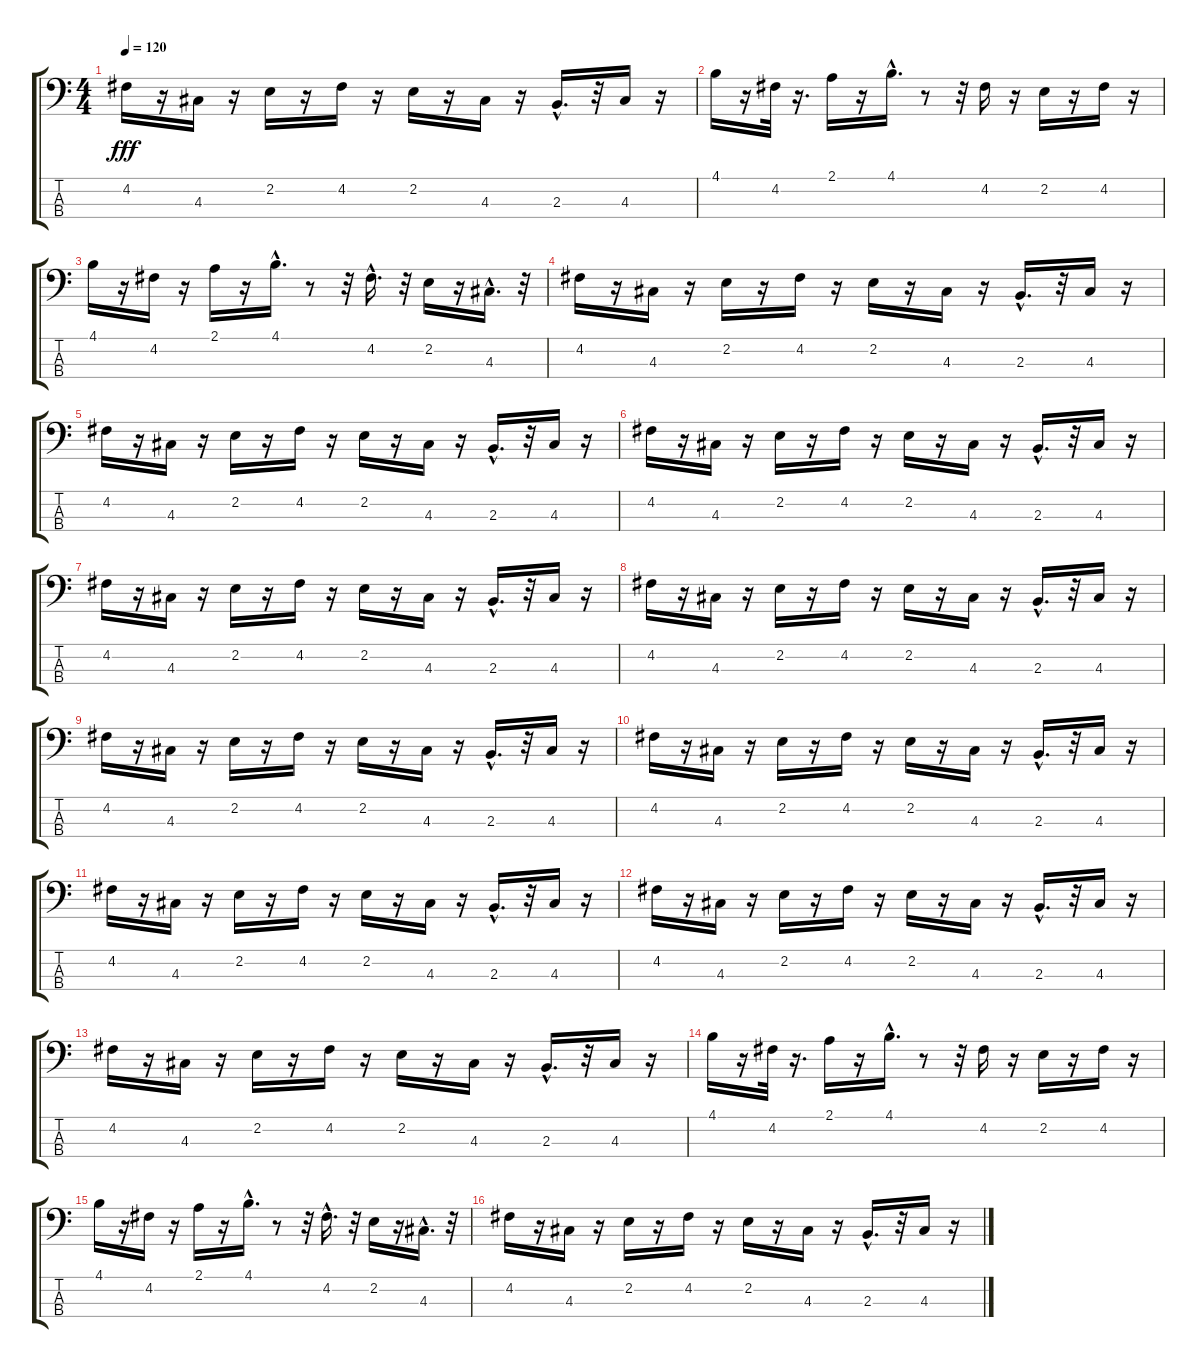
\track "" {instrument fretlessbass}
\staff {score tabs}
\tuning (G2 D2 A1 E1) {hide}
\ts (4 4)
\tempo 120
\clef f4
\ks c
4.2.16{dy fff} r.16 4.3.16 r.16 2.2.16 r.16 4.2.16 r.16 2.2.16 r.16 4.3.16 r.16 2.3{hac}.16{d} r.32 4.3.16 r.16 |
4.1.16 r.16 4.2.32 r.16{d} 2.1.16 r.16 4.1{hac}.16{d} r.8 r.32 4.2.16 r.16 2.2.16 r.16 4.2.16 r.16 |
4.1.16 r.16 4.2.16 r.16 2.1.16 r.16 4.1{hac}.16{d} r.8 r.32 4.2{hac}.16{d} r.32 2.2.16 r.16 4.3{hac}.16{d} r.32 |
4.2.16 r.16 4.3.16 r.16 2.2.16 r.16 4.2.16 r.16 2.2.16 r.16 4.3.16 r.16 2.3{hac}.16{d} r.32 4.3.16 r.16 |
4.2.16 r.16 4.3.16 r.16 2.2.16 r.16 4.2.16 r.16 2.2.16 r.16 4.3.16 r.16 2.3{hac}.16{d} r.32 4.3.16 r.16 |
4.2.16 r.16 4.3.16 r.16 2.2.16 r.16 4.2.16 r.16 2.2.16 r.16 4.3.16 r.16 2.3{hac}.16{d} r.32 4.3.16 r.16 |
4.2.16 r.16 4.3.16 r.16 2.2.16 r.16 4.2.16 r.16 2.2.16 r.16 4.3.16 r.16 2.3{hac}.16{d} r.32 4.3.16 r.16 |
4.2.16 r.16 4.3.16 r.16 2.2.16 r.16 4.2.16 r.16 2.2.16 r.16 4.3.16 r.16 2.3{hac}.16{d} r.32 4.3.16 r.16 |
4.2.16 r.16 4.3.16 r.16 2.2.16 r.16 4.2.16 r.16 2.2.16 r.16 4.3.16 r.16 2.3{hac}.16{d} r.32 4.3.16 r.16 |
4.2.16 r.16 4.3.16 r.16 2.2.16 r.16 4.2.16 r.16 2.2.16 r.16 4.3.16 r.16 2.3{hac}.16{d} r.32 4.3.16 r.16 |
4.2.16 r.16 4.3.16 r.16 2.2.16 r.16 4.2.16 r.16 2.2.16 r.16 4.3.16 r.16 2.3{hac}.16{d} r.32 4.3.16 r.16 |
4.2.16 r.16 4.3.16 r.16 2.2.16 r.16 4.2.16 r.16 2.2.16 r.16 4.3.16 r.16 2.3{hac}.16{d} r.32 4.3.16 r.16 |
4.2.16 r.16 4.3.16 r.16 2.2.16 r.16 4.2.16 r.16 2.2.16 r.16 4.3.16 r.16 2.3{hac}.16{d} r.32 4.3.16 r.16 |
4.1.16 r.16 4.2.32 r.16{d} 2.1.16 r.16 4.1{hac}.16{d} r.8 r.32 4.2.16 r.16 2.2.16 r.16 4.2.16 r.16 |
4.1.16 r.16 4.2.16 r.16 2.1.16 r.16 4.1{hac}.16{d} r.8 r.32 4.2{hac}.16{d} r.32 2.2.16 r.16 4.3{hac}.16{d} r.32 |
4.2.16 r.16 4.3.16 r.16 2.2.16 r.16 4.2.16 r.16 2.2.16 r.16 4.3.16 r.16 2.3{hac}.16{d} r.32 4.3.16 r.16
